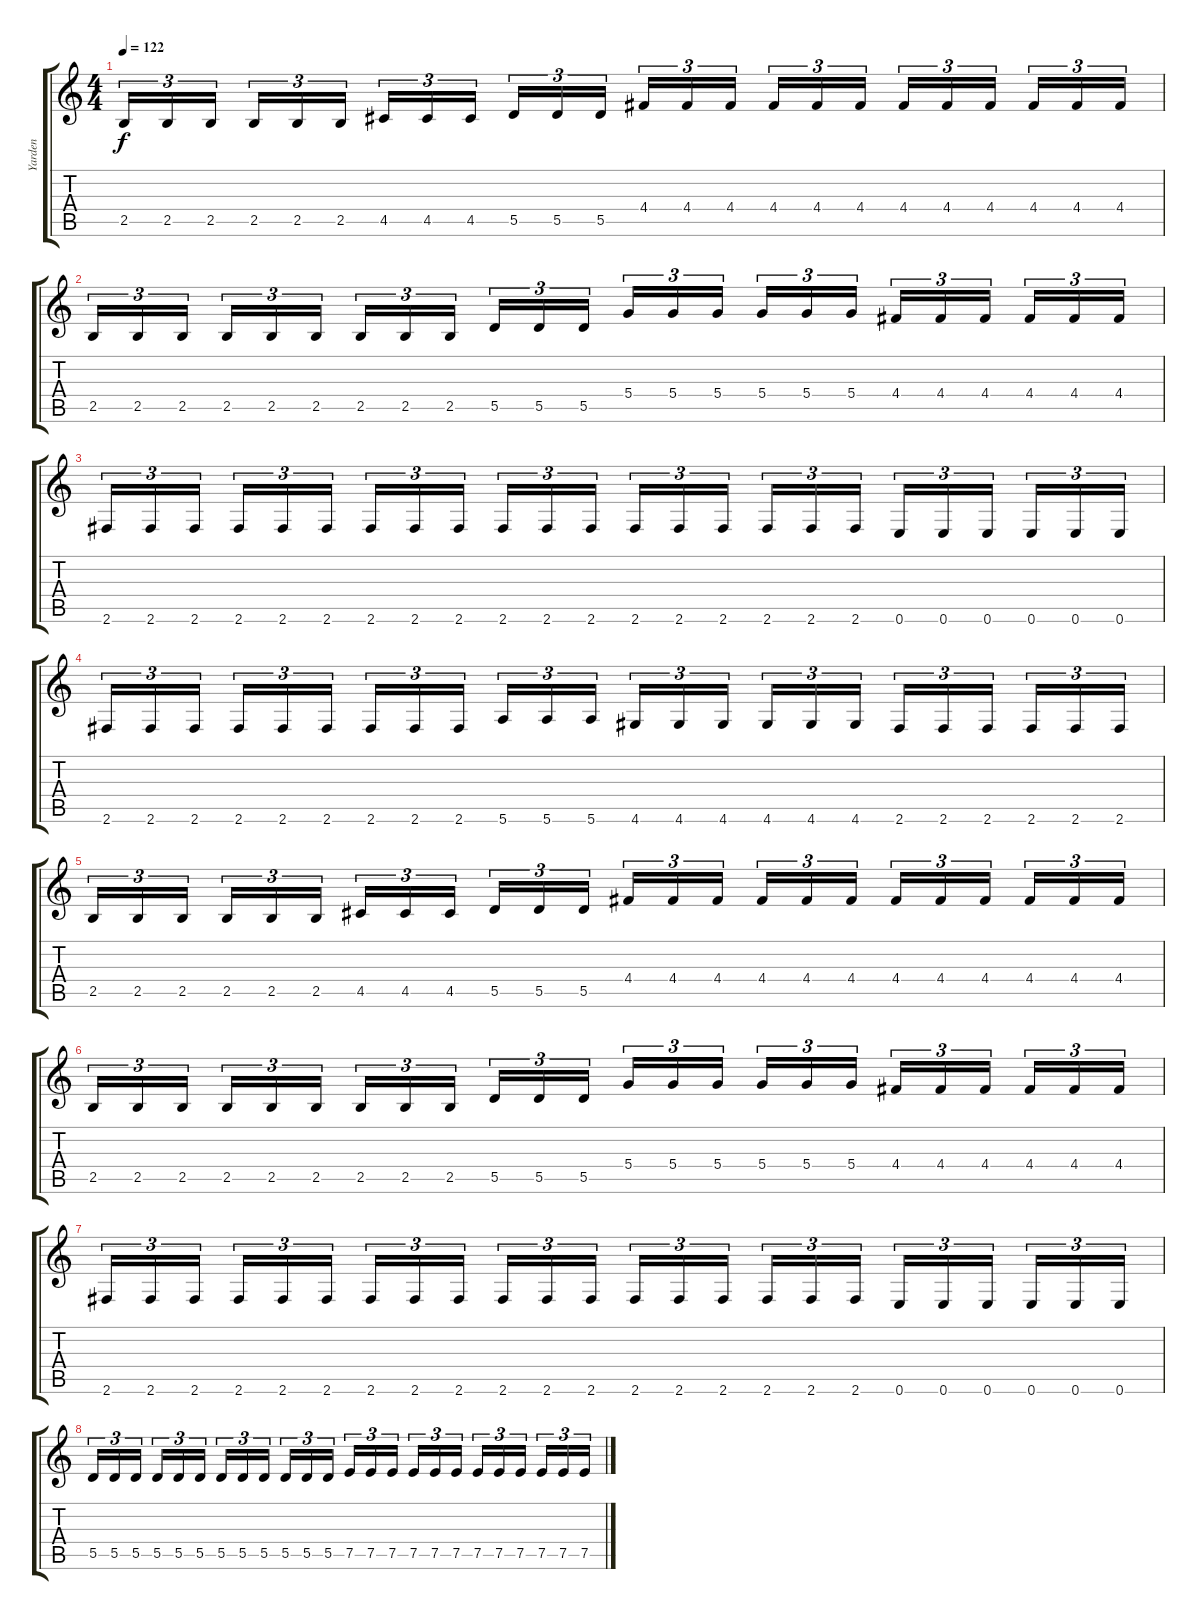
\track ("Yarden" "Yarden") {instrument distortionguitar}
\staff {score tabs}
\tuning (E4 B3 G3 D3 A2 E2) {hide}
\ts (4 4)
\tempo 122
\clef g2
\ks c
2.5.16{tu (3 2) dy f} 2.5.16{tu (3 2)} 2.5.16{tu (3 2) beam splitsecondary} 2.5.16{tu (3 2)} 2.5.16{tu (3 2)} 2.5.16{tu (3 2)} 4.5.16{tu (3 2)} 4.5.16{tu (3 2)} 4.5.16{tu (3 2) beam splitsecondary} 5.5.16{tu (3 2)} 5.5.16{tu (3 2)} 5.5.16{tu (3 2)} 4.4.16{tu (3 2)} 4.4.16{tu (3 2)} 4.4.16{tu (3 2) beam splitsecondary} 4.4.16{tu (3 2)} 4.4.16{tu (3 2)} 4.4.16{tu (3 2)} 4.4.16{tu (3 2)} 4.4.16{tu (3 2)} 4.4.16{tu (3 2) beam splitsecondary} 4.4.16{tu (3 2)} 4.4.16{tu (3 2)} 4.4.16{tu (3 2)} |
2.5.16{tu (3 2)} 2.5.16{tu (3 2)} 2.5.16{tu (3 2) beam splitsecondary} 2.5.16{tu (3 2)} 2.5.16{tu (3 2)} 2.5.16{tu (3 2)} 2.5.16{tu (3 2)} 2.5.16{tu (3 2)} 2.5.16{tu (3 2) beam splitsecondary} 5.5.16{tu (3 2)} 5.5.16{tu (3 2)} 5.5.16{tu (3 2)} 5.4.16{tu (3 2)} 5.4.16{tu (3 2)} 5.4.16{tu (3 2) beam splitsecondary} 5.4.16{tu (3 2)} 5.4.16{tu (3 2)} 5.4.16{tu (3 2)} 4.4.16{tu (3 2)} 4.4.16{tu (3 2)} 4.4.16{tu (3 2) beam splitsecondary} 4.4.16{tu (3 2)} 4.4.16{tu (3 2)} 4.4.16{tu (3 2)} |
2.6.16{tu (3 2)} 2.6.16{tu (3 2)} 2.6.16{tu (3 2) beam splitsecondary} 2.6.16{tu (3 2)} 2.6.16{tu (3 2)} 2.6.16{tu (3 2)} 2.6.16{tu (3 2)} 2.6.16{tu (3 2)} 2.6.16{tu (3 2) beam splitsecondary} 2.6.16{tu (3 2)} 2.6.16{tu (3 2)} 2.6.16{tu (3 2)} 2.6.16{tu (3 2)} 2.6.16{tu (3 2)} 2.6.16{tu (3 2) beam splitsecondary} 2.6.16{tu (3 2)} 2.6.16{tu (3 2)} 2.6.16{tu (3 2)} 0.6.16{tu (3 2)} 0.6.16{tu (3 2)} 0.6.16{tu (3 2) beam splitsecondary} 0.6.16{tu (3 2)} 0.6.16{tu (3 2)} 0.6.16{tu (3 2)} |
2.6.16{tu (3 2)} 2.6.16{tu (3 2)} 2.6.16{tu (3 2) beam splitsecondary} 2.6.16{tu (3 2)} 2.6.16{tu (3 2)} 2.6.16{tu (3 2)} 2.6.16{tu (3 2)} 2.6.16{tu (3 2)} 2.6.16{tu (3 2) beam splitsecondary} 5.6.16{tu (3 2)} 5.6.16{tu (3 2)} 5.6.16{tu (3 2)} 4.6.16{tu (3 2)} 4.6.16{tu (3 2)} 4.6.16{tu (3 2) beam splitsecondary} 4.6.16{tu (3 2)} 4.6.16{tu (3 2)} 4.6.16{tu (3 2)} 2.6.16{tu (3 2)} 2.6.16{tu (3 2)} 2.6.16{tu (3 2) beam splitsecondary} 2.6.16{tu (3 2)} 2.6.16{tu (3 2)} 2.6.16{tu (3 2)} |
2.5.16{tu (3 2)} 2.5.16{tu (3 2)} 2.5.16{tu (3 2) beam splitsecondary} 2.5.16{tu (3 2)} 2.5.16{tu (3 2)} 2.5.16{tu (3 2)} 4.5.16{tu (3 2)} 4.5.16{tu (3 2)} 4.5.16{tu (3 2) beam splitsecondary} 5.5.16{tu (3 2)} 5.5.16{tu (3 2)} 5.5.16{tu (3 2)} 4.4.16{tu (3 2)} 4.4.16{tu (3 2)} 4.4.16{tu (3 2) beam splitsecondary} 4.4.16{tu (3 2)} 4.4.16{tu (3 2)} 4.4.16{tu (3 2)} 4.4.16{tu (3 2)} 4.4.16{tu (3 2)} 4.4.16{tu (3 2) beam splitsecondary} 4.4.16{tu (3 2)} 4.4.16{tu (3 2)} 4.4.16{tu (3 2)} |
2.5.16{tu (3 2)} 2.5.16{tu (3 2)} 2.5.16{tu (3 2) beam splitsecondary} 2.5.16{tu (3 2)} 2.5.16{tu (3 2)} 2.5.16{tu (3 2)} 2.5.16{tu (3 2)} 2.5.16{tu (3 2)} 2.5.16{tu (3 2) beam splitsecondary} 5.5.16{tu (3 2)} 5.5.16{tu (3 2)} 5.5.16{tu (3 2)} 5.4.16{tu (3 2)} 5.4.16{tu (3 2)} 5.4.16{tu (3 2) beam splitsecondary} 5.4.16{tu (3 2)} 5.4.16{tu (3 2)} 5.4.16{tu (3 2)} 4.4.16{tu (3 2)} 4.4.16{tu (3 2)} 4.4.16{tu (3 2) beam splitsecondary} 4.4.16{tu (3 2)} 4.4.16{tu (3 2)} 4.4.16{tu (3 2)} |
2.6.16{tu (3 2)} 2.6.16{tu (3 2)} 2.6.16{tu (3 2) beam splitsecondary} 2.6.16{tu (3 2)} 2.6.16{tu (3 2)} 2.6.16{tu (3 2)} 2.6.16{tu (3 2)} 2.6.16{tu (3 2)} 2.6.16{tu (3 2) beam splitsecondary} 2.6.16{tu (3 2)} 2.6.16{tu (3 2)} 2.6.16{tu (3 2)} 2.6.16{tu (3 2)} 2.6.16{tu (3 2)} 2.6.16{tu (3 2) beam splitsecondary} 2.6.16{tu (3 2)} 2.6.16{tu (3 2)} 2.6.16{tu (3 2)} 0.6.16{tu (3 2)} 0.6.16{tu (3 2)} 0.6.16{tu (3 2) beam splitsecondary} 0.6.16{tu (3 2)} 0.6.16{tu (3 2)} 0.6.16{tu (3 2)} |
5.5.16{tu (3 2)} 5.5.16{tu (3 2)} 5.5.16{tu (3 2) beam splitsecondary} 5.5.16{tu (3 2)} 5.5.16{tu (3 2)} 5.5.16{tu (3 2)} 5.5.16{tu (3 2)} 5.5.16{tu (3 2)} 5.5.16{tu (3 2) beam splitsecondary} 5.5.16{tu (3 2)} 5.5.16{tu (3 2)} 5.5.16{tu (3 2)} 7.5.16{tu (3 2)} 7.5.16{tu (3 2)} 7.5.16{tu (3 2) beam splitsecondary} 7.5.16{tu (3 2)} 7.5.16{tu (3 2)} 7.5.16{tu (3 2)} 7.5.16{tu (3 2)} 7.5.16{tu (3 2)} 7.5.16{tu (3 2) beam splitsecondary} 7.5.16{tu (3 2)} 7.5.16{tu (3 2)} 7.5.16{tu (3 2)}
